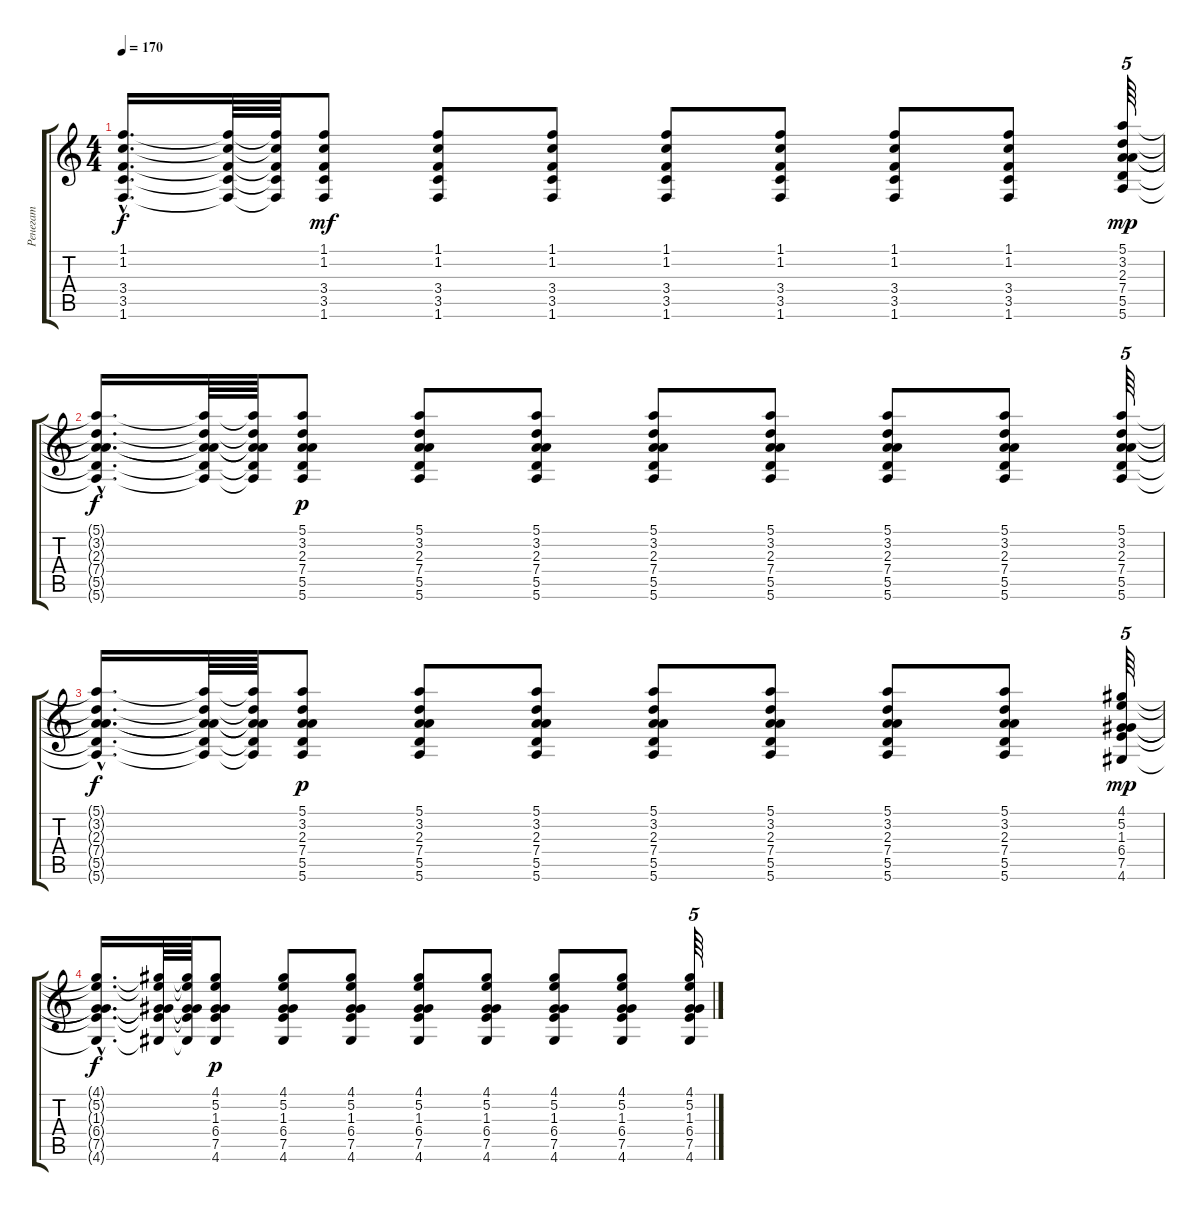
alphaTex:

\track ("Ренегат" "Ренегат") {instrument acousticguitarsteel}
\staff {score tabs}
\tuning (E4 B3 G3 D3 A2 E2) {hide}
\ts (4 4)
\tempo 170
\clef g2
\ks c
(1.1{hac t} 1.2{hac t} 3.4{hac t} 3.5{hac t} 1.6{hac t}).16{d dy f} (1.1{t} 1.2{t} 3.4{t} 3.5{t} 1.6{t}).64 (1.1{t} 1.2{t} 3.4{t} 3.5{t} 1.6{t}).64 (1.1 1.2 3.4 3.5 1.6).8{dy mf} (1.1 1.2 3.4 3.5 1.6).8 (1.1 1.2 3.4 3.5 1.6).8 (1.1 1.2 3.4 3.5 1.6).8 (1.1 1.2 3.4 3.5 1.6).8 (1.1 1.2 3.4 3.5 1.6).8 (1.1 1.2 3.4 3.5 1.6).8 (5.1 3.2 2.3 7.4 5.5 5.6).64{tu (5 4) dy mp} |
(5.1{hac t} 3.2{hac t} 2.3{hac t} 7.4{hac t} 5.5{hac t} 5.6{hac t}).16{d dy f} (5.1{t} 3.2{t} 2.3{t} 7.4{t} 5.5{t} 5.6{t}).64 (5.1{t} 3.2{t} 2.3{t} 7.4{t} 5.5{t} 5.6{t}).64 (5.1 3.2 2.3 7.4 5.5 5.6).8{dy p} (5.1 3.2 2.3 7.4 5.5 5.6).8 (5.1 3.2 2.3 7.4 5.5 5.6).8 (5.1 3.2 2.3 7.4 5.5 5.6).8 (5.1 3.2 2.3 7.4 5.5 5.6).8 (5.1 3.2 2.3 7.4 5.5 5.6).8 (5.1 3.2 2.3 7.4 5.5 5.6).8 (5.1 3.2 2.3 7.4 5.5 5.6).64{tu (5 4)} |
(5.1{hac t} 3.2{hac t} 2.3{hac t} 7.4{hac t} 5.5{hac t} 5.6{hac t}).16{d dy f} (5.1{t} 3.2{t} 2.3{t} 7.4{t} 5.5{t} 5.6{t}).64 (5.1{t} 3.2{t} 2.3{t} 7.4{t} 5.5{t} 5.6{t}).64 (5.1 3.2 2.3 7.4 5.5 5.6).8{dy p} (5.1 3.2 2.3 7.4 5.5 5.6).8 (5.1 3.2 2.3 7.4 5.5 5.6).8 (5.1 3.2 2.3 7.4 5.5 5.6).8 (5.1 3.2 2.3 7.4 5.5 5.6).8 (5.1 3.2 2.3 7.4 5.5 5.6).8 (5.1 3.2 2.3 7.4 5.5 5.6).8 (4.1 5.2 1.3 6.4 7.5 4.6).64{tu (5 4) dy mp} |
(4.1{hac t} 5.2{hac t} 1.3{hac t} 6.4{hac t} 7.5{hac t} 4.6{hac t}).16{d dy f} (4.1{t} 5.2{t} 1.3{t} 6.4{t} 7.5{t} 4.6{t}).64 (4.1{t} 5.2{t} 1.3{t} 6.4{t} 7.5{t} 4.6{t}).64 (4.1 5.2 1.3 6.4 7.5 4.6).8{dy p} (4.1 5.2 1.3 6.4 7.5 4.6).8 (4.1 5.2 1.3 6.4 7.5 4.6).8 (4.1 5.2 1.3 6.4 7.5 4.6).8 (4.1 5.2 1.3 6.4 7.5 4.6).8 (4.1 5.2 1.3 6.4 7.5 4.6).8 (4.1 5.2 1.3 6.4 7.5 4.6).8 (4.1 5.2 1.3 6.4 7.5 4.6).64{tu (5 4)}
